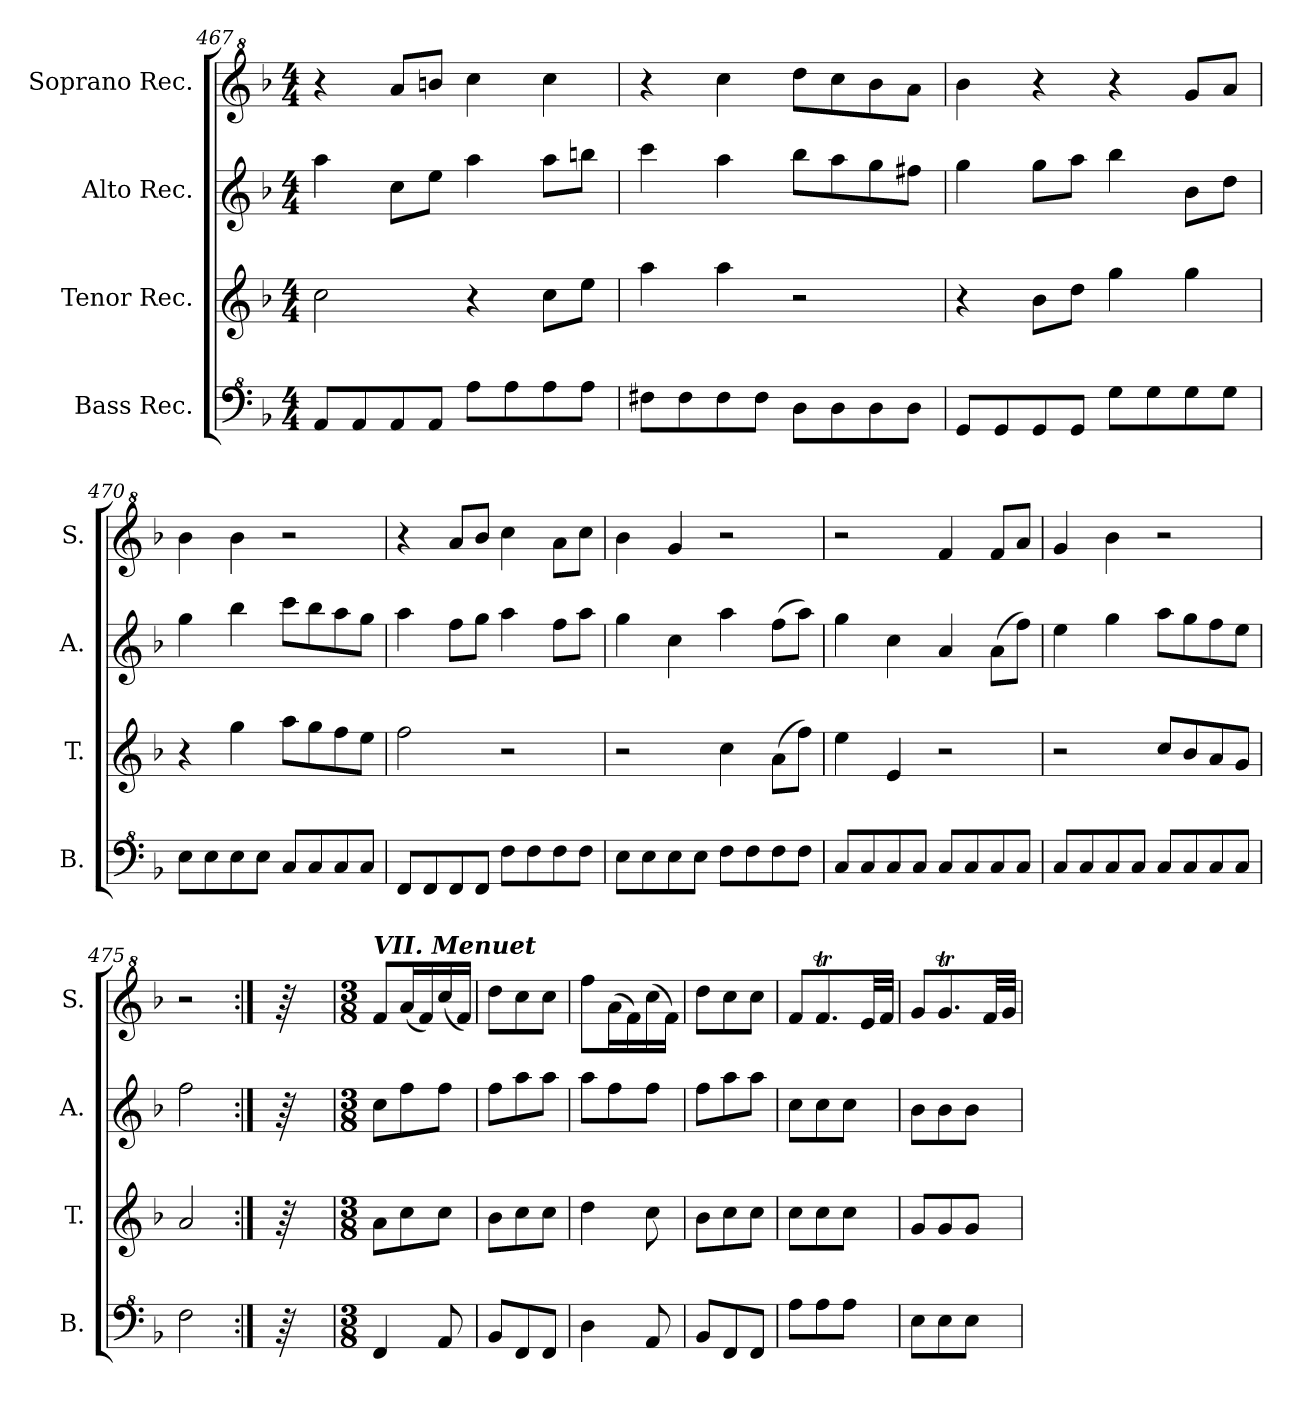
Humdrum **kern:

**kern	**kern	**kern	**kern
*part4	*part3	*part2	*part1
*staff4	*staff3	*staff2	*staff1
*I"Bass Rec.	*I"Tenor Rec.	*I"Alto Rec.	*I"Soprano Rec.
*I'B.	*I'T.	*I'A.	*I'S.
*clefF^4	*clefG2	*clefG2	*clefG^2
*k[b-]	*k[b-]	*k[b-]	*k[b-]
*M4/4	*M4/4	*M4/4	*M4/4
=467	=467	=467	=467
8A/L	2cc\	4aa\	4r
8A/	.	.	.
8A/	.	8cc\L	8aa/L
8A/J	.	8ee\J	8bbn/J
8a\L	4r	4aa\	4ccc\
8a\	.	.	.
8a\	8cc\L	8aa\L	4ccc\
8a\J	8ee\J	8bbn\J	.
!!LO:LB:g=z
=468	=468	=468	=468
8f#X\L	4aa\	4ccc\	4r
8f#\	.	.	.
8f#\	4aa\	4aa\	4ccc\
8f#\J	.	.	.
8d\L	2r	8bb-\L	8ddd\L
8d\	.	8aa\	8ccc\
8d\	.	8gg\	8bb-\
8d\J	.	8ff#X\J	8aa\J
=469	=469	=469	=469
8G/L	4r	4gg\	4bb-\
8G/	.	.	.
8G/	8b-\L	8gg\L	4r
8G/J	8dd\J	8aa\J	.
8g\L	4gg\	4bb-\	4r
8g\	.	.	.
8g\	4gg\	8b-\L	8gg/L
8g\J	.	8dd\J	8aa/J
=470	=470	=470	=470
8e\L	4r	4gg\	4bb-\
8e\	.	.	.
8e\	4gg\	4bb-\	4bb-\
8e\J	.	.	.
8c/L	8aa\L	8ccc\L	2r
8c/	8gg\	8bb-\	.
8c/	8ff\	8aa\	.
8c/J	8ee\J	8gg\J	.
=471	=471	=471	=471
8F/L	2ff\	4aa\	4r
8F/	.	.	.
8F/	.	8ff\L	8aa/L
8F/J	.	8gg\J	8bb-/J
8f\L	2r	4aa\	4ccc\
8f\	.	.	.
8f\	.	8ff\L	8aa\L
8f\J	.	8aa\J	8ccc\J
=472	=472	=472	=472
8e\L	2r	4gg\	4bb-\
8e\	.	.	.
8e\	.	4cc\	4gg/
8e\J	.	.	.
8f\L	4cc\	4aa\	2r
8f\	.	.	.
8f\	(8a\L	(8ff\L	.
8f\J	8ff\J)	8aa\J)	.
=473	=473	=473	=473
8c/L	4ee\	4gg\	2r
8c/	.	.	.
8c/	4e/	4cc\	.
8c/J	.	.	.
8c/L	2r	4a/	4ff/
8c/	.	.	.
8c/	.	(8a\L	8ff/L
8c/J	.	8ff\J)	8aa/J
=474	=474	=474	=474
8c/L	2r	4ee\	4gg/
8c/	.	.	.
8c/	.	4gg\	4bb-\
8c/J	.	.	.
8c/L	8cc/L	8aa\L	2r
8c/	8b-/	8gg\	.
8c/	8a/	8ff\	.
8c/J	8g/J	8ee\J	.
=475	=475	=475	=475
2f\	2a/	2ff\	2r
=475X15:|!	=475X15:|!	=475X15:|!	=475X15:|!
64r	64r	64r	64r
!!LO:PB:g=z
=476	=476	=476	=476
*M3/8	*M3/8	*M3/8	*M3/8
*	*	*	*MM90
!	!	!	!LO:TX:a:Bi:t=VII. Menuet
4F/	8a\L	8cc\L	8ff/L
.	8cc\	8ff\	(16aa/L
.	.	.	16ff/)
8A/	8cc\J	8ff\J	(16ccc/
.	.	.	16ff/JJ)
=477	=477	=477	=477
8B-/L	8b-\L	8ff\L	8ddd\L
8F/	8cc\	8aa\	8ccc\
8F/J	8cc\J	8aa\J	8ccc\J
=478	=478	=478	=478
4d\	4dd\	8aa\L	8fff\L
.	.	8ff\	(16aa\L
.	.	.	16ff\)
8A/	8cc\	8ff\J	(16ccc\
.	.	.	16ff\JJ)
=479	=479	=479	=479
8B-/L	8b-\L	8ff\L	8ddd\L
8F/	8cc\	8aa\	8ccc\
8F/J	8cc\J	8aa\J	8ccc\J
=480	=480	=480	=480
8a\L	8cc\L	8cc\L	8ff/L
8a\	8cc\	8cc\	8.ffT/
8a\J	8cc\J	8cc\J	.
.	.	.	32ee/LL
.	.	.	32ff/JJJ
=481	=481	=481	=481
8e\L	8g/L	8b-\L	8gg/L
8e\	8g/	8b-\	8.ggT/
8e\J	8g/J	8b-\J	.
.	.	.	32ff/LL
.	.	.	32gg/JJJ
=	=	=	=
*-	*-	*-	*-
